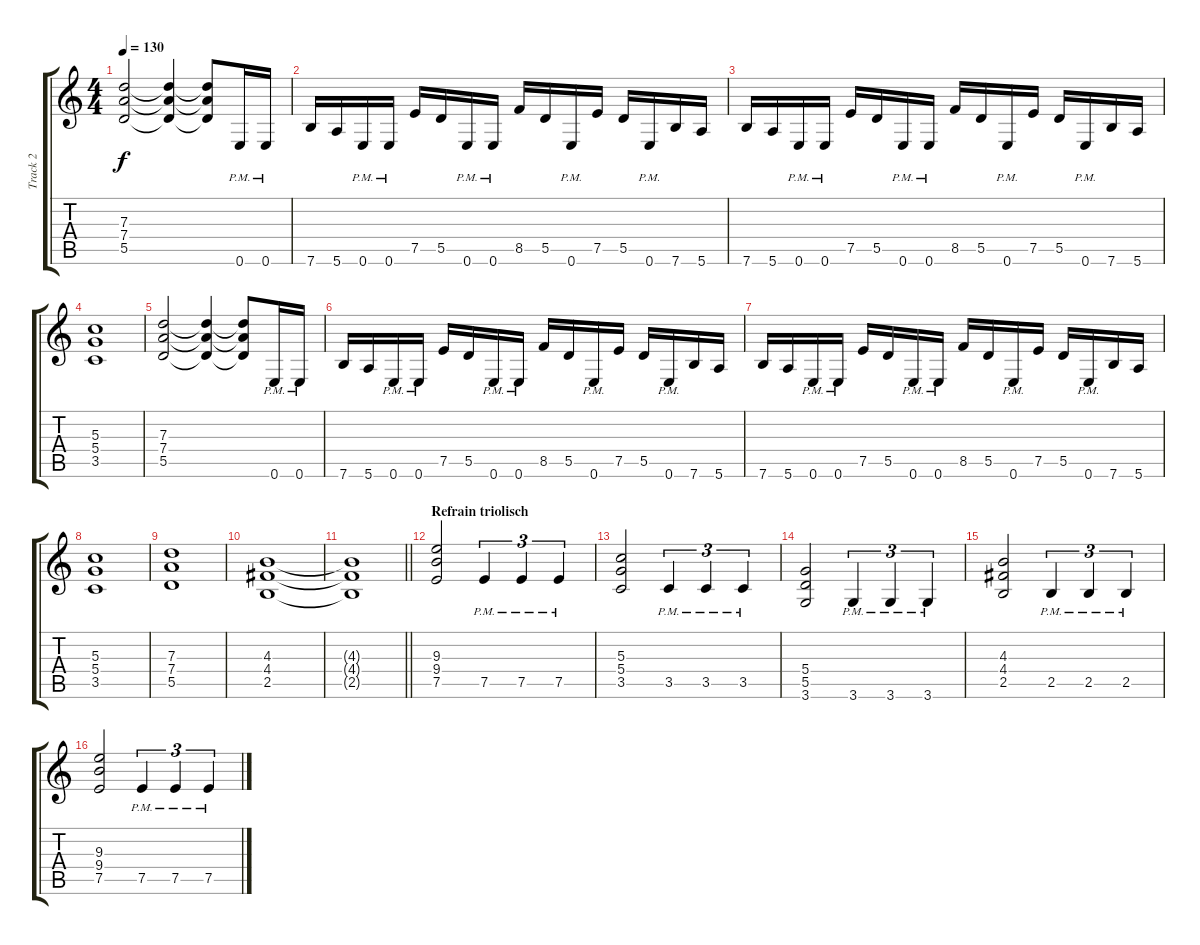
\track ("Track 2" "Track 2") {instrument distortionguitar}
\staff {score tabs}
\tuning (E4 B3 G3 D3 A2 E2) {hide}
\ts (4 4)
\tempo 130
\clef g2
\ks c
(7.3 7.4 5.5).2{dy f} (7.3{t} 7.4{t} 5.5{t}).4 (7.3{t} 7.4{t} 5.5{t}).8 0.6{pm}.16 0.6{pm}.16 |
7.6.16 5.6.16 0.6{pm}.16 0.6{pm}.16 7.5.16 5.5.16 0.6{pm}.16 0.6{pm}.16 8.5.16 5.5.16 0.6{pm}.16 7.5.16 5.5.16 0.6{pm}.16 7.6.16 5.6.16 |
7.6.16 5.6.16 0.6{pm}.16 0.6{pm}.16 7.5.16 5.5.16 0.6{pm}.16 0.6{pm}.16 8.5.16 5.5.16 0.6{pm}.16 7.5.16 5.5.16 0.6{pm}.16 7.6.16 5.6.16 |
(5.3 5.4 3.5).1 |
(7.3 7.4 5.5).2 (7.3{t} 7.4{t} 5.5{t}).4 (7.3{t} 7.4{t} 5.5{t}).8 0.6{pm}.16 0.6{pm}.16 |
7.6.16 5.6.16 0.6{pm}.16 0.6{pm}.16 7.5.16 5.5.16 0.6{pm}.16 0.6{pm}.16 8.5.16 5.5.16 0.6{pm}.16 7.5.16 5.5.16 0.6{pm}.16 7.6.16 5.6.16 |
7.6.16 5.6.16 0.6{pm}.16 0.6{pm}.16 7.5.16 5.5.16 0.6{pm}.16 0.6{pm}.16 8.5.16 5.5.16 0.6{pm}.16 7.5.16 5.5.16 0.6{pm}.16 7.6.16 5.6.16 |
(5.3 5.4 3.5).1 |
(7.3 7.4 5.5).1 |
(4.3 4.4 2.5).1 |
\barLineRight lightlight
(4.3{t} 4.4{t} 2.5{t}).1 |
\section ("" "Refrain triolisch")
(9.3 9.4 7.5).2 7.5{pm}.4{tu (3 2)} 7.5{pm}.4{tu (3 2)} 7.5{pm}.4{tu (3 2)} |
(5.3 5.4 3.5).2 3.5{pm}.4{tu (3 2)} 3.5{pm}.4{tu (3 2)} 3.5{pm}.4{tu (3 2)} |
(5.4 5.5 3.6).2 3.6{pm}.4{tu (3 2)} 3.6{pm}.4{tu (3 2)} 3.6{pm}.4{tu (3 2)} |
(4.3 4.4 2.5).2 2.5{pm}.4{tu (3 2)} 2.5{pm}.4{tu (3 2)} 2.5{pm}.4{tu (3 2)} |
(9.3 9.4 7.5).2 7.5{pm}.4{tu (3 2)} 7.5{pm}.4{tu (3 2)} 7.5{pm}.4{tu (3 2)}
